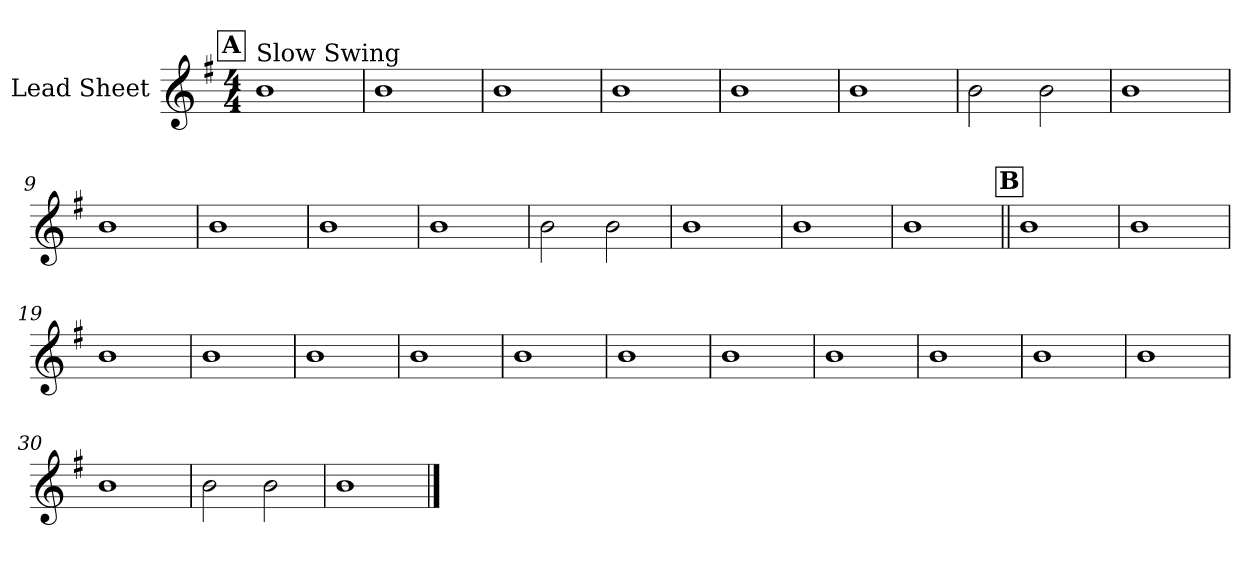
**kern
*part1
*staff1
*I"Lead Sheet
*clefG2
*k[f#]
*G:
*M4/4
!!LO:REH:place=s1:a:fs=14:t=A
=1
!LO:TX:a:t=Slow Swing
1b
=2
1b
=3
1b
=4
1b
!!LO:LB:g=z
=5
1b
=6
1b
=7
2b\
2b\
=8
1b
!!LO:LB:g=z
=9
1b
=10
1b
=11
1b
=12
1b
!!LO:LB:g=z
=13
2b\
2b\
=14
1b
=15
1b
=16
1b
!!LO:LB:g=z
!!LO:REH:place=s1:a:fs=14:t=B
=17||
1b
=18
1b
=19
1b
=20
1b
!!LO:LB:g=z
=21
1b
=22
1b
=23
1b
=24
1b
!!LO:LB:g=z
=25
1b
=26
1b
=27
1b
=28
1b
!!LO:LB:g=z
=29
1b
=30
1b
=31
2b\
2b\
=32
1b
==
*-
